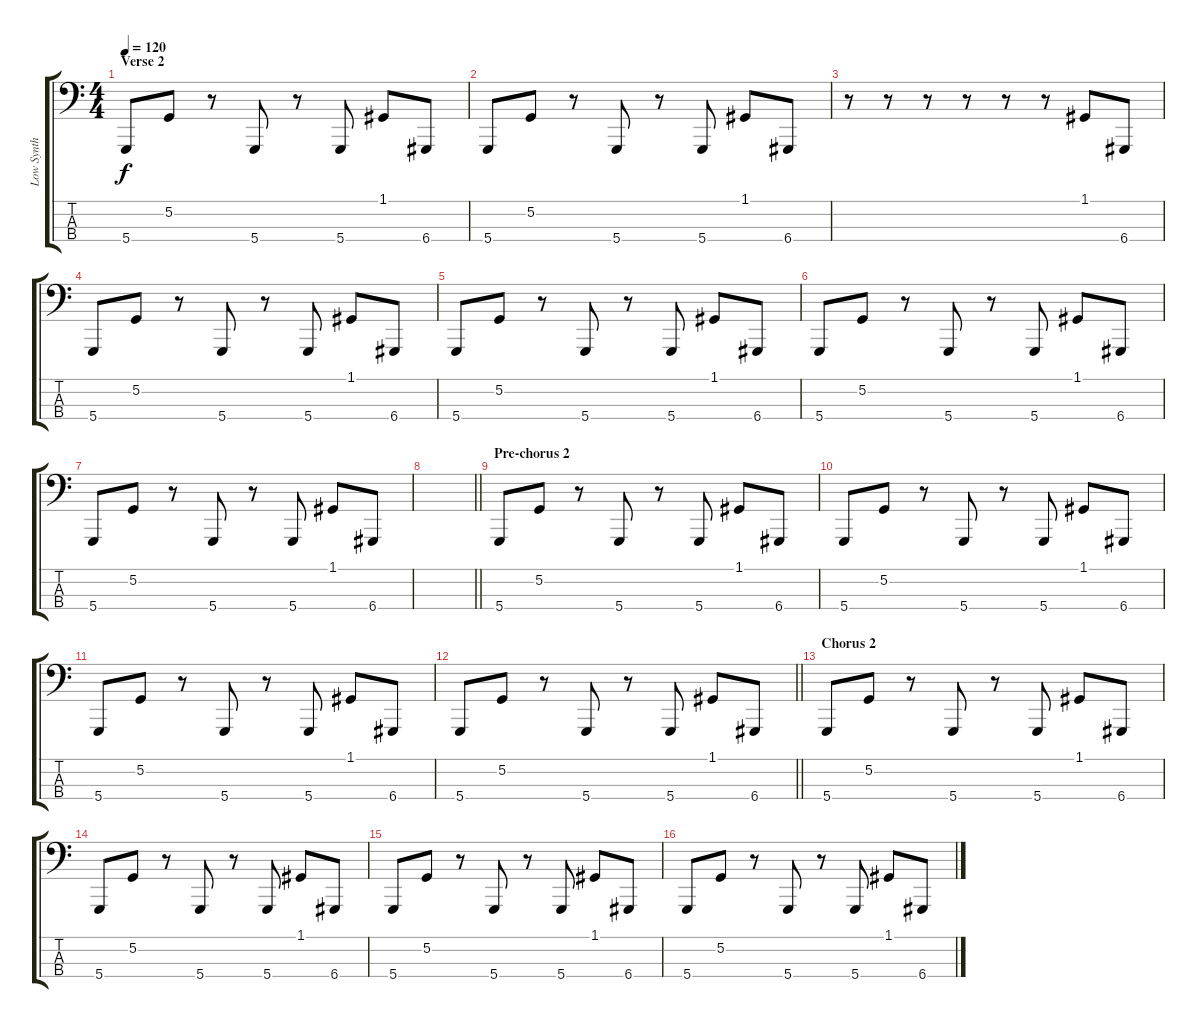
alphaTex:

\track ("Low Synth" "Low Synth") {instrument lead8bassandlead}
\staff {score tabs}
\tuning (G2 D2 A1 D1) {hide}
\ts (4 4)
\section ("" "Verse 2")
\tempo 120
\clef f4
\ks c
5.4.8{dy f} 5.2.8 r.8 5.4.8 r.8 5.4.8 1.1.8 6.4.8 |
5.4.8 5.2.8 r.8 5.4.8 r.8 5.4.8 1.1.8 6.4.8 |
r.8 r.8 r.8 r.8 r.8 r.8 1.1.8 6.4.8 |
5.4.8 5.2.8 r.8 5.4.8 r.8 5.4.8 1.1.8 6.4.8 |
5.4.8 5.2.8 r.8 5.4.8 r.8 5.4.8 1.1.8 6.4.8 |
5.4.8 5.2.8 r.8 5.4.8 r.8 5.4.8 1.1.8 6.4.8 |
5.4.8 5.2.8 r.8 5.4.8 r.8 5.4.8 1.1.8 6.4.8 |
\barLineRight lightlight
|
\section ("" "Pre-chorus 2")
5.4.8 5.2.8 r.8 5.4.8 r.8 5.4.8 1.1.8 6.4.8 |
5.4.8 5.2.8 r.8 5.4.8 r.8 5.4.8 1.1.8 6.4.8 |
5.4.8 5.2.8 r.8 5.4.8 r.8 5.4.8 1.1.8 6.4.8 |
\barLineRight lightlight
5.4.8 5.2.8 r.8 5.4.8 r.8 5.4.8 1.1.8 6.4.8 |
\section ("" "Chorus 2")
5.4.8 5.2.8 r.8 5.4.8 r.8 5.4.8 1.1.8 6.4.8 |
5.4.8 5.2.8 r.8 5.4.8 r.8 5.4.8 1.1.8 6.4.8 |
5.4.8 5.2.8 r.8 5.4.8 r.8 5.4.8 1.1.8 6.4.8 |
5.4.8 5.2.8 r.8 5.4.8 r.8 5.4.8 1.1.8 6.4.8
